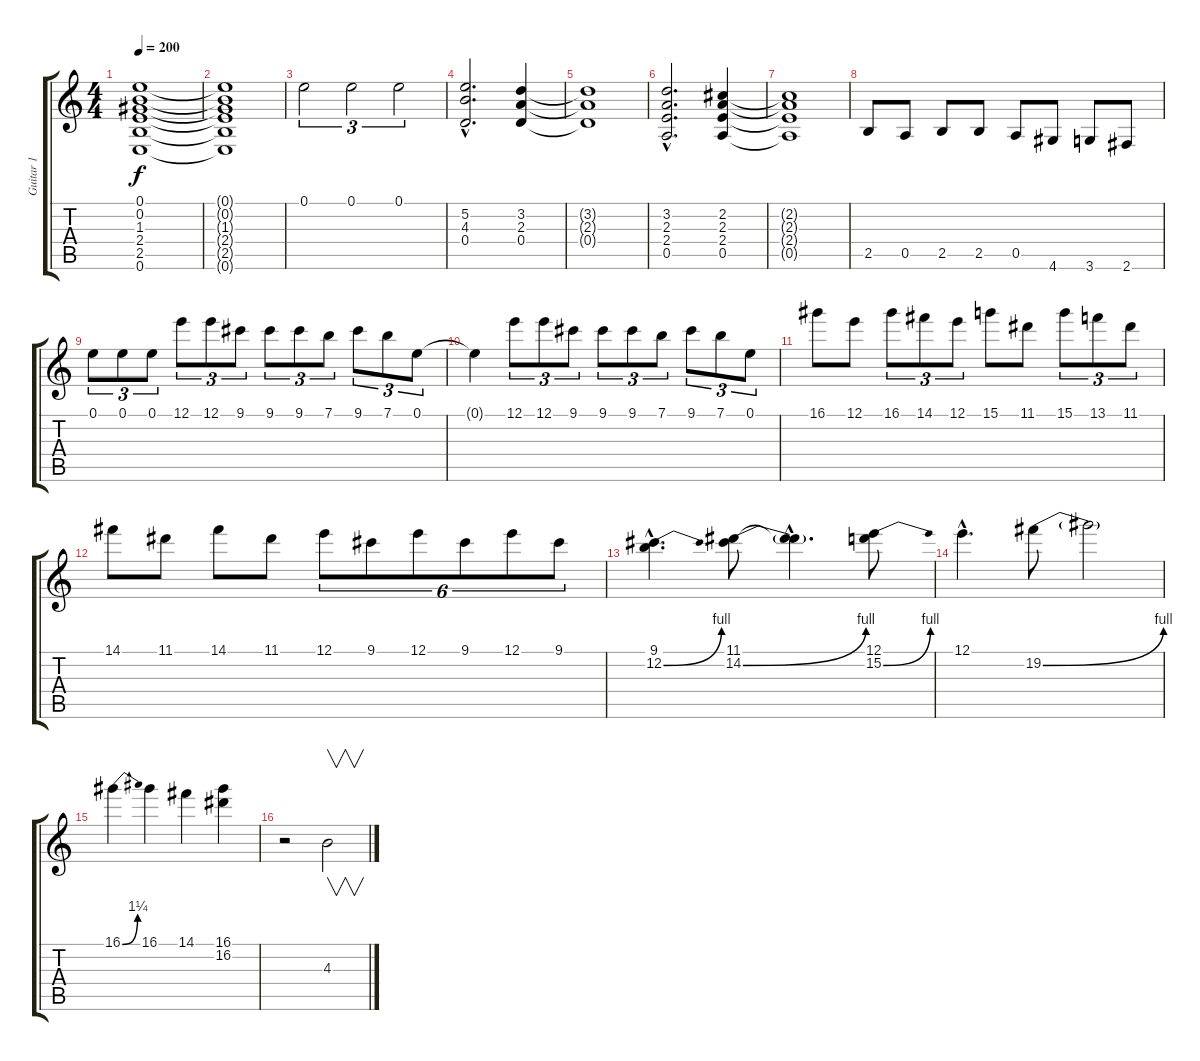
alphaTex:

\track ("Guitar 1" "Guitar 1") {instrument distortionguitar}
\staff {score tabs}
\tuning (E4 B3 G3 D3 A2 E2) {hide}
\ts (4 4)
\tempo 200
\clef g2
\ks c
(0.1{t} 0.2{t} 1.3{t} 2.4{t} 2.5{t} 0.6{t}).1{dy f} |
(0.1{t} 0.2{t} 1.3{t} 2.4{t} 2.5{t} 0.6{t}).1 |
0.1.2{tu (3 2)} 0.1.2{tu (3 2)} 0.1.2{tu (3 2)} |
(5.2{hac} 4.3{hac} 0.4{hac}).2{d} (3.2 2.3 0.4).4 |
(3.2{t} 2.3{t} 0.4{t}).1 |
(3.2{hac} 2.3{hac} 2.4{hac} 0.5{hac}).2{d} (2.2 2.3 2.4 0.5).4 |
(2.2{t} 2.3{t} 2.4{t} 0.5{t}).1 |
2.5.8 0.5.8 2.5.8 2.5.8 0.5.8 4.6.8 3.6.8 2.6.8 |
0.1.8{tu (3 2)} 0.1.8{tu (3 2)} 0.1.8{tu (3 2)} 12.1.8{tu (3 2)} 12.1.8{tu (3 2)} 9.1.8{tu (3 2)} 9.1.8{tu (3 2)} 9.1.8{tu (3 2)} 7.1.8{tu (3 2)} 9.1.8{tu (3 2)} 7.1.8{tu (3 2)} 0.1.8{tu (3 2)} |
0.1{t}.4 12.1.8{tu (3 2)} 12.1.8{tu (3 2)} 9.1.8{tu (3 2)} 9.1.8{tu (3 2)} 9.1.8{tu (3 2)} 7.1.8{tu (3 2)} 9.1.8{tu (3 2)} 7.1.8{tu (3 2)} 0.1.8{tu (3 2)} |
16.1.8 12.1.8 16.1.8{tu (3 2)} 14.1.8{tu (3 2)} 12.1.8{tu (3 2)} 15.1.8 11.1.8 15.1.8{tu (3 2)} 13.1.8{tu (3 2)} 11.1.8{tu (3 2)} |
14.1.8 11.1.8 14.1.8 11.1.8 12.1.8{tu (6 4)} 9.1.8{tu (6 4)} 12.1.8{tu (6 4)} 9.1.8{tu (6 4)} 12.1.8{tu (6 4)} 9.1.8{tu (6 4)} |
(9.1{hac} 12.2{be (bend 0 0 60 4) hac}).4{d} (11.1 14.2{be (bend 0 0 60 4)}).8 (11.1{hac t} 14.2{hac t}).4{d} (12.1 15.2{be (bend 0 0 60 4)}).8 |
12.1{hac}.4{d} 19.2{be (bend 0 0 60 4)}.8 19.2{t}.2 |
16.1{be (bend 0 0 60 5)}.4 16.1.4 14.1.4 (16.1 16.2).4 |
r.2 4.3.2{v}
